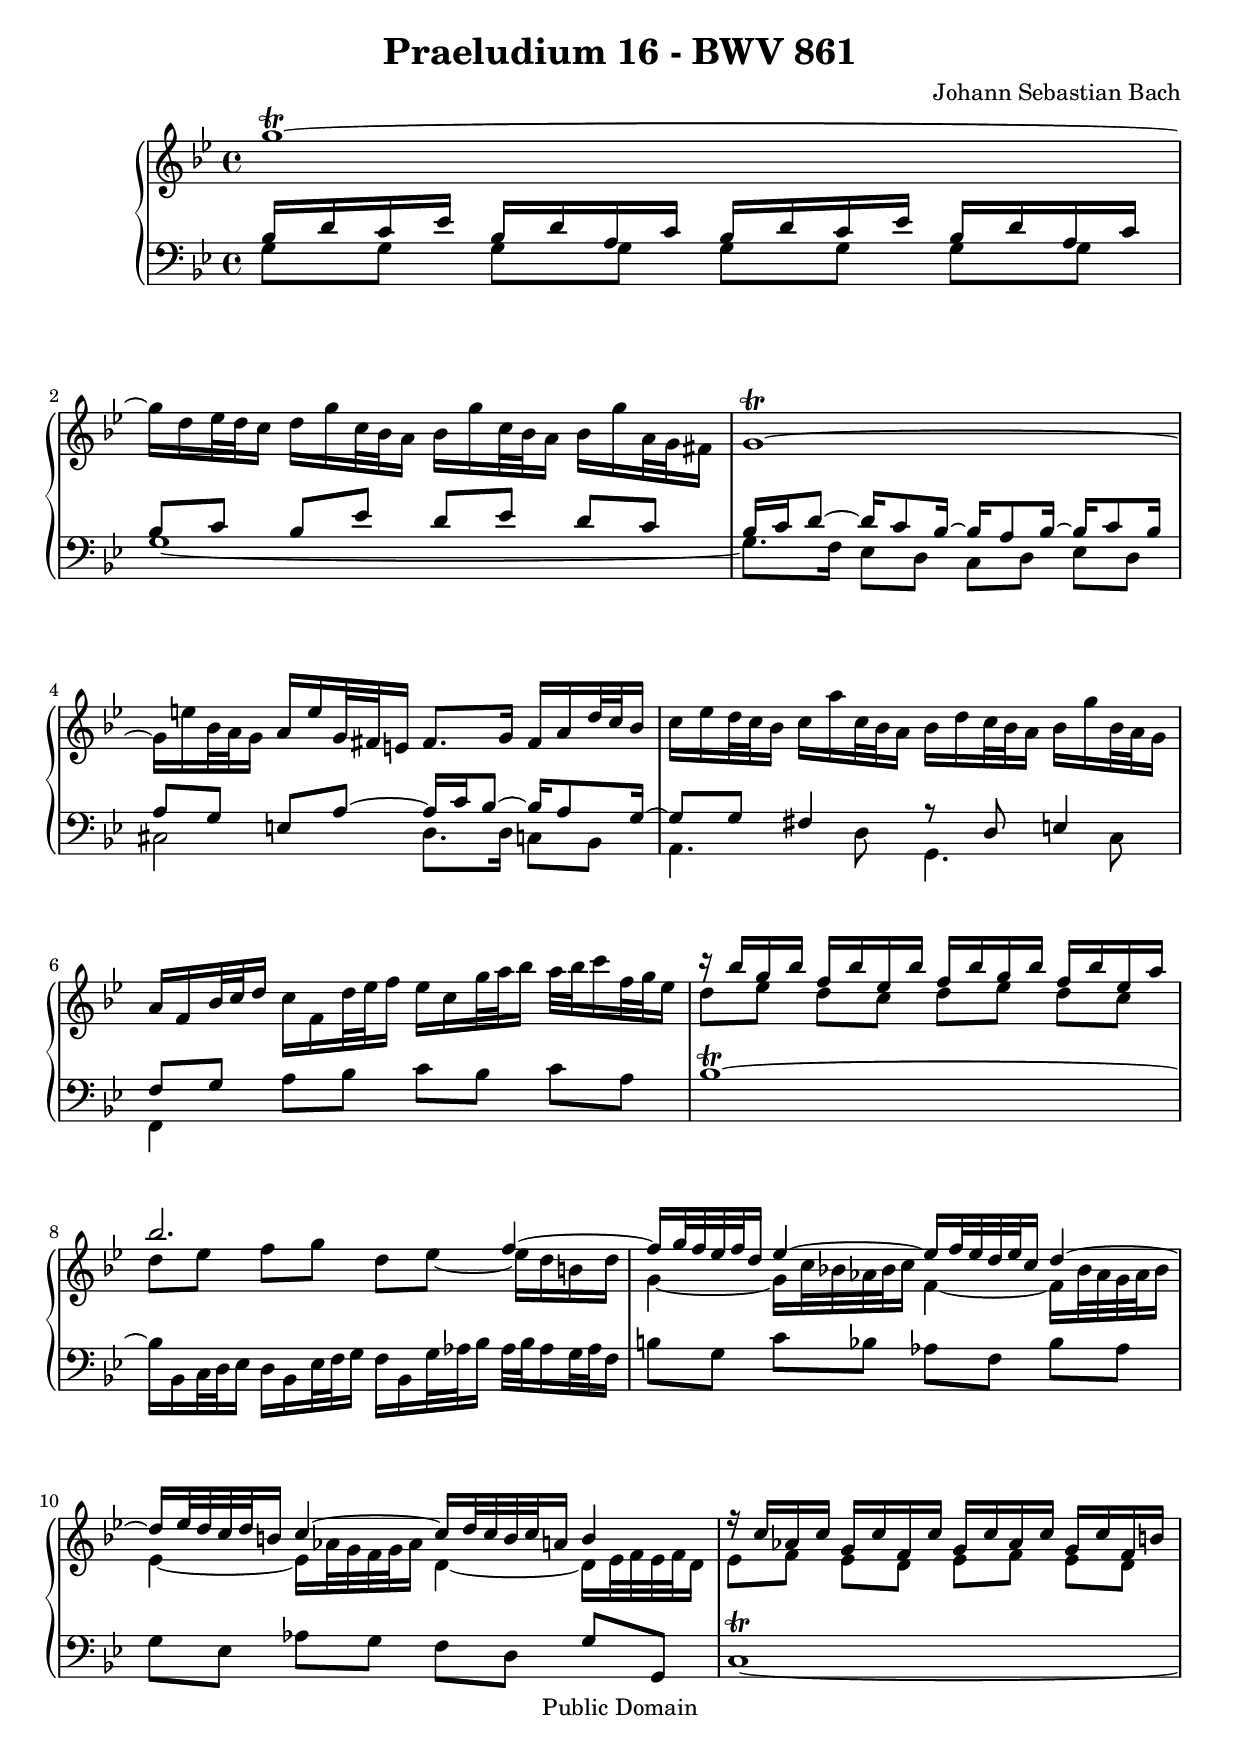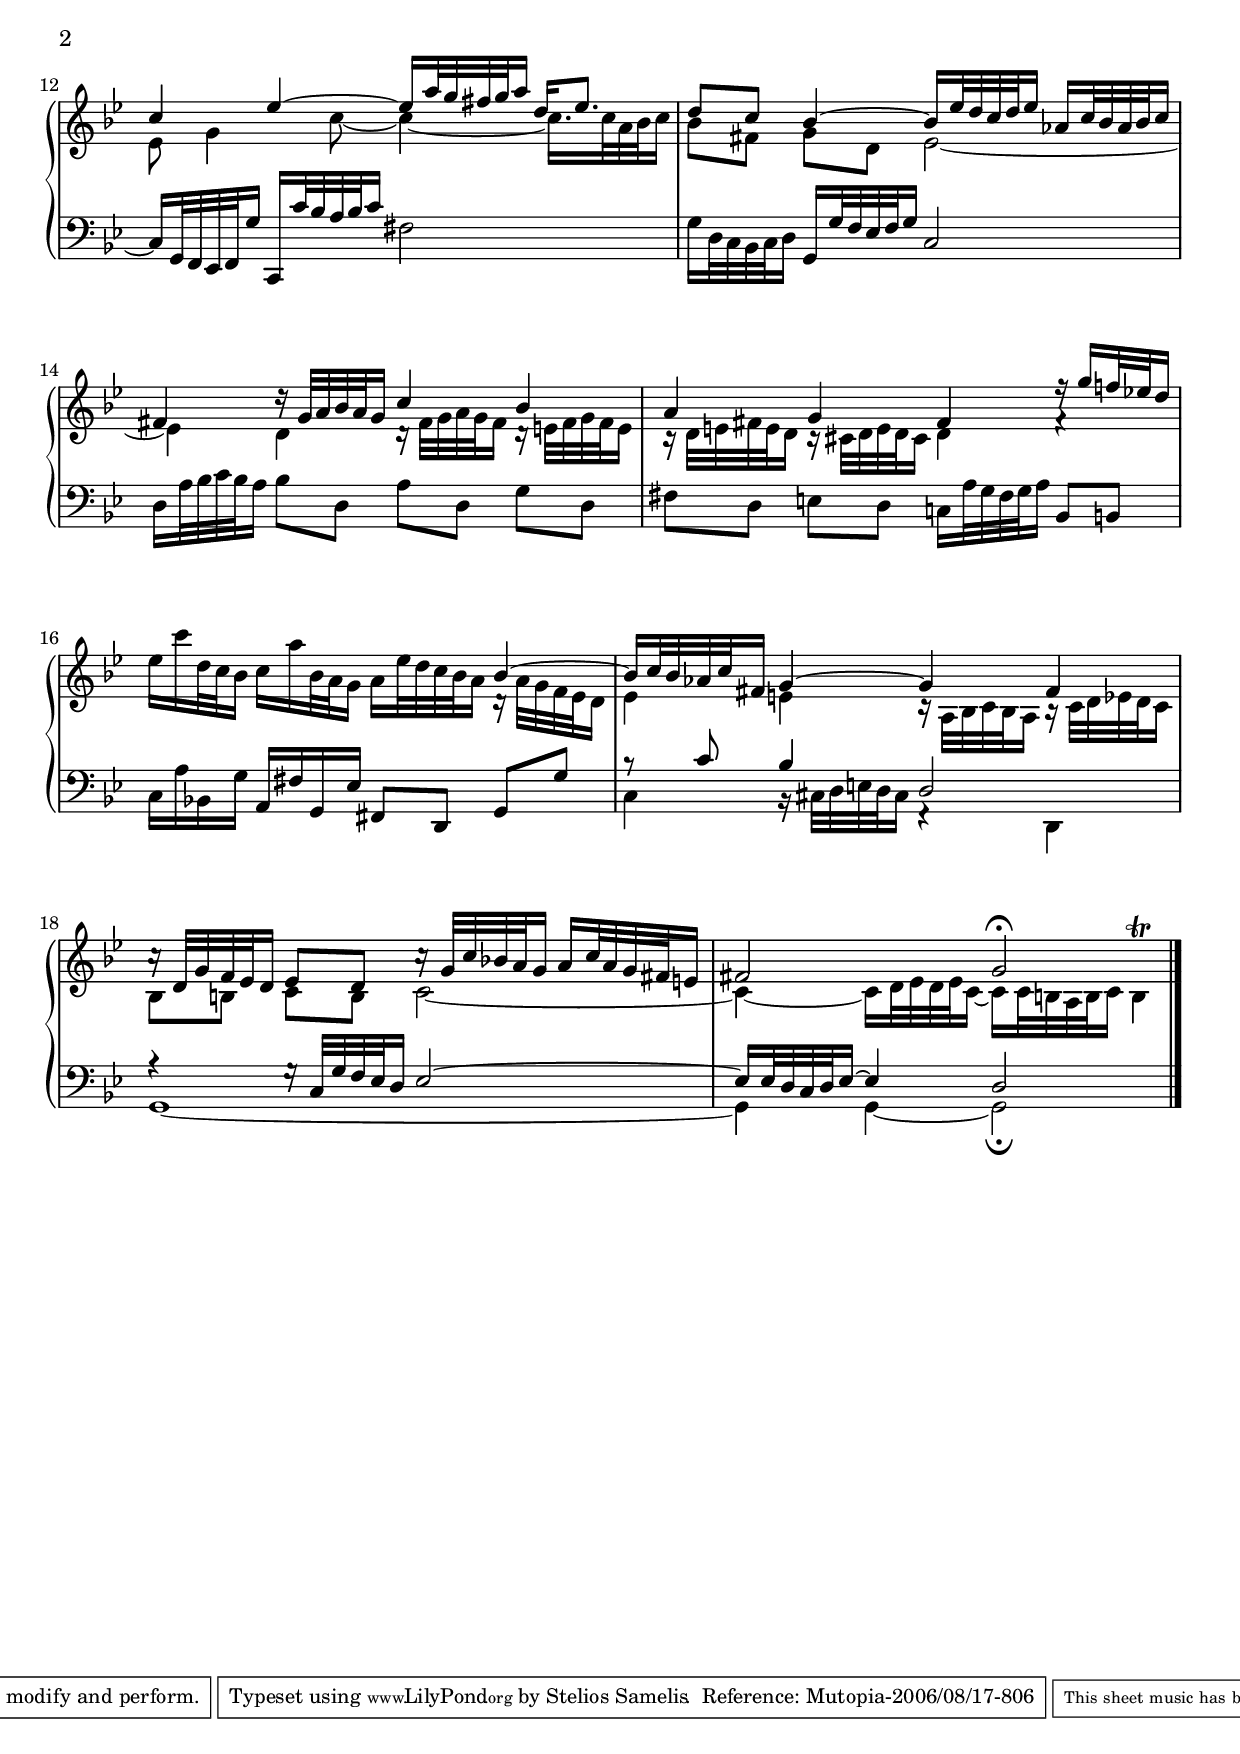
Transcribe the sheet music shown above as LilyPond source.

\version "2.8.0"

\header {
  title = "Praeludium 16 - BWV 861"
  composer = "Johann Sebastian Bach"
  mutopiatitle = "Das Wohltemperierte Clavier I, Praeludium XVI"
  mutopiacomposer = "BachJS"
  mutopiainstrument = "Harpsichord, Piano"
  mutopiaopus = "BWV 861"
  date = "18th Century"
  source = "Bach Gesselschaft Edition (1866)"
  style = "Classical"
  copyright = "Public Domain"
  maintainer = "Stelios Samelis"
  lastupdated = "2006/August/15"
  version = "2.6.0"
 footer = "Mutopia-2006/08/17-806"
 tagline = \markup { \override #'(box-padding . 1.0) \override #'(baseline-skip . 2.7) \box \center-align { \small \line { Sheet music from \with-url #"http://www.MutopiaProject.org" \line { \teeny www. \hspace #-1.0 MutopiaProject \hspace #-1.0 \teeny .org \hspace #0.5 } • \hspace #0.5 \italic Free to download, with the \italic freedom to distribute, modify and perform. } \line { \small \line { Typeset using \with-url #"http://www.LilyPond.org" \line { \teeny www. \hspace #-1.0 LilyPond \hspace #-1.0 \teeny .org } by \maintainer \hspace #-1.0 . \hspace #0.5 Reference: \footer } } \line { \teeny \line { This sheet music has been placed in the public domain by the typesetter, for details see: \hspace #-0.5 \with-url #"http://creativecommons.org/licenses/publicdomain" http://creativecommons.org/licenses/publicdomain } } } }
}

\score {

 \context GrandStaff
 <<
 \context Staff = "up" {
 \clef treble
 \key g \minor
 \time 4/4
 g''1^\trill ~ g''16[ d'' ees''32 d'' c''16] d''[ g'' c''32 bes' a'16] bes'[ g'' c''32 bes' a'16] bes'[ g'' a'32 g' fis'16]
 g'1^\trill ~ g'16[ e'' bes'32 a' g'16] a'[ e'' g'32 fis' e'16] fis'8.[ g'16] fis'[ a' d''32 c'' bes'16]
 c''16[ ees'' d''32 c'' bes'16] c''[ a'' c''32 bes' a'16] bes'[ d'' c''32 bes' a'16] bes'[ g'' bes'32 a' g'16]
 a'16[ f' bes'32 c'' d''16] c''[ f' d''32 ees'' f''16] ees''16[ c'' g''32 a'' bes''16] a''32[ bes'' c'''16 f''32 g'' ees''16]
 << { c'''16\rest bes''16 g'' bes'' f'' bes'' ees'' bes'' f'' bes'' g'' bes'' f'' bes'' ees'' a''
 bes''2. f''4 ~ f''16[ g''32 f'' ees'' f'' d''16] ees''4 ~ ees''16[ f''32 ees'' d'' ees'' c''16] d''4 ~
 d''16[ ees''32 d'' c'' d'' b'16] c''4 ~ c''16[ d''32 c'' b' c'' a'!16] b'4
 f''16\rest c''16 aes' c'' g' c'' f' c'' g' c'' aes' c'' g' c'' f' b'
 c''4 ees''4 ~ ees''16[ a''32 g'' fis'' g'' a''16] d''16 ees''8.
 d''8[ c''] bes'4 ~ bes'16[ ees''32 d'' c'' d'' ees''16] aes'16[ c''32 bes' aes' bes' c''16]
 fis'4 d''16\rest g'32[ a' bes' a' g'16] c''4 bes'4 a' g' fis' f''16\rest g''[ f''!32 ees''! d''16] } \\
 { d''8[ ees''] d''[ c''] d''[ ees''] d''[ c''] d''[ ees''] f''[ g''] d''[ ees''] ~ ees''16 d'' b' d''
 g'4 ~ g'16[ c''32 bes'! aes' bes' c''16] f'4 ~ f'16[ bes'32 aes' g' aes' bes'16]
 ees'4 ~ ees'16[ aes'32 g' f' g' aes'16] d'4 ~ d'16[ ees'32 f' ees' f' d'16] ees'8[ f'] ees'[ d'] ees'[ f'] ees'[ d']
 ees'8 g'4 c''8 ~ c''4 ~ c''16.[ c''32 a' bes' c''16]
 bes'8[ fis'] g'[ d'] ees'2 ~ ees'4 d'4 d'16\rest fis'32[ g' a' g' fis'16] d'16\rest e'32[ fis' g' fis' e'16]
 c'16\rest d'32[ e' fis' e' d'16] c'16\rest cis'32[ d' e' d' cis'16] d'4 f'4\rest } >>
 ees''16[ c''' d''32 c'' bes'16] c''16[ a'' bes'32 a' g'16] a'16[ ees''32 d'' c'' bes' a'16]
 << { bes'4 ~ bes'16[ c''32 bes' aes' c'' fis'16] g'4 ~ g'4 fis'4
 c''16\rest d'32[ g' f' ees' d'16] ees'8[ d'] c''16\rest g'32[ c'' bes'! a' g'16] a'16[ c''32 a' g' fis' e'16] fis'2 g'2^\fermata } \\
 { d'16\rest a'32[ g' f' ees' d'16] ees'4 e' c'16\rest a32[ bes c' bes a16] b16\rest c'32[ d' ees'! d' c'16]
 bes8[ b] c'[ b] c'2 ~ c'4 ~ c'16[ d'32 ees' d' ees' c'16] ~ c'16[ c'32 b a b c'16] b4^\trill } >>
 \bar "|."
}

 \context Staff = "down" {
 \clef bass
 \key g \minor
 \time 4/4
 << { bes16 d' c' ees' bes d' a c' bes d' c' ees' bes d' a c' bes8[ c'] bes[ ees'] d'[ ees'] d'[ c']
 bes16 c' d'8 ~ d'16 c'8 bes16 ~ bes a8 bes16 ~ bes c'8 bes16
 a8[ g] e[ a] ~ a16 c' bes8] ~ bes16 a8 g16 ~ g8[ g] fis4 a8\rest d8 e4 f8[ g] s4 s2 } \\
 { g8[ g] g[ g] g[ g] g[ g] g1 ~ g8.[ f16] ees8[ d] c[ d] ees[ d] cis2 d8.[ d16] c8[ bes,]
 a,4. d8 g,4. c8 f,4 a8[ bes] c'[ bes] c'[ a] } >>
 bes1^\trill ~ bes16[ bes, c32 d ees16] d[ bes, ees32 f g16] f[ bes, g32 aes bes16] aes32[ bes aes16 g32 aes f16]
 b8[ g] c'[ bes] aes[ f] bes[ aes] g[ ees] aes[ g] f[ d] g[ g,]
 c1^\trill ~ c16[ g,32 f, ees, f, g16] c,16[ c'32 bes a bes c'16] fis2
 g16[ d32 c bes, c d16] g,16[ g32 f ees f g16] c2 d16[ a32 bes c' bes a16] bes8[ d] a[ d] g[ d]
 fis8[ d] e[ d] c!16[ a32 g fis g a16] bes,8[ b,] c16[ a bes,! g] a,[ fis g, ees] fis,8[ d,] g,[ g]
 << { b8\rest c'8 bes4 d2 a4\rest g16\rest c32[ g f ees d16] ees2 ~ ees16[ ees32 d c d ees16] ~ ees4 d2 } \\
 { c4 b,16\rest cis32[ d e d cis16] f,4\rest d,4 g,1 ~ g,4 g,4 ~ g,2_\fermata } >>
 \bar "|."
}
>>

 \layout {
   \context {
   \Staff \override VerticalAxisGroup #'minimum-Y-extent = #'( -6 . 6 )
   }
 }

 \midi { \tempo 8 = 54 }

}
